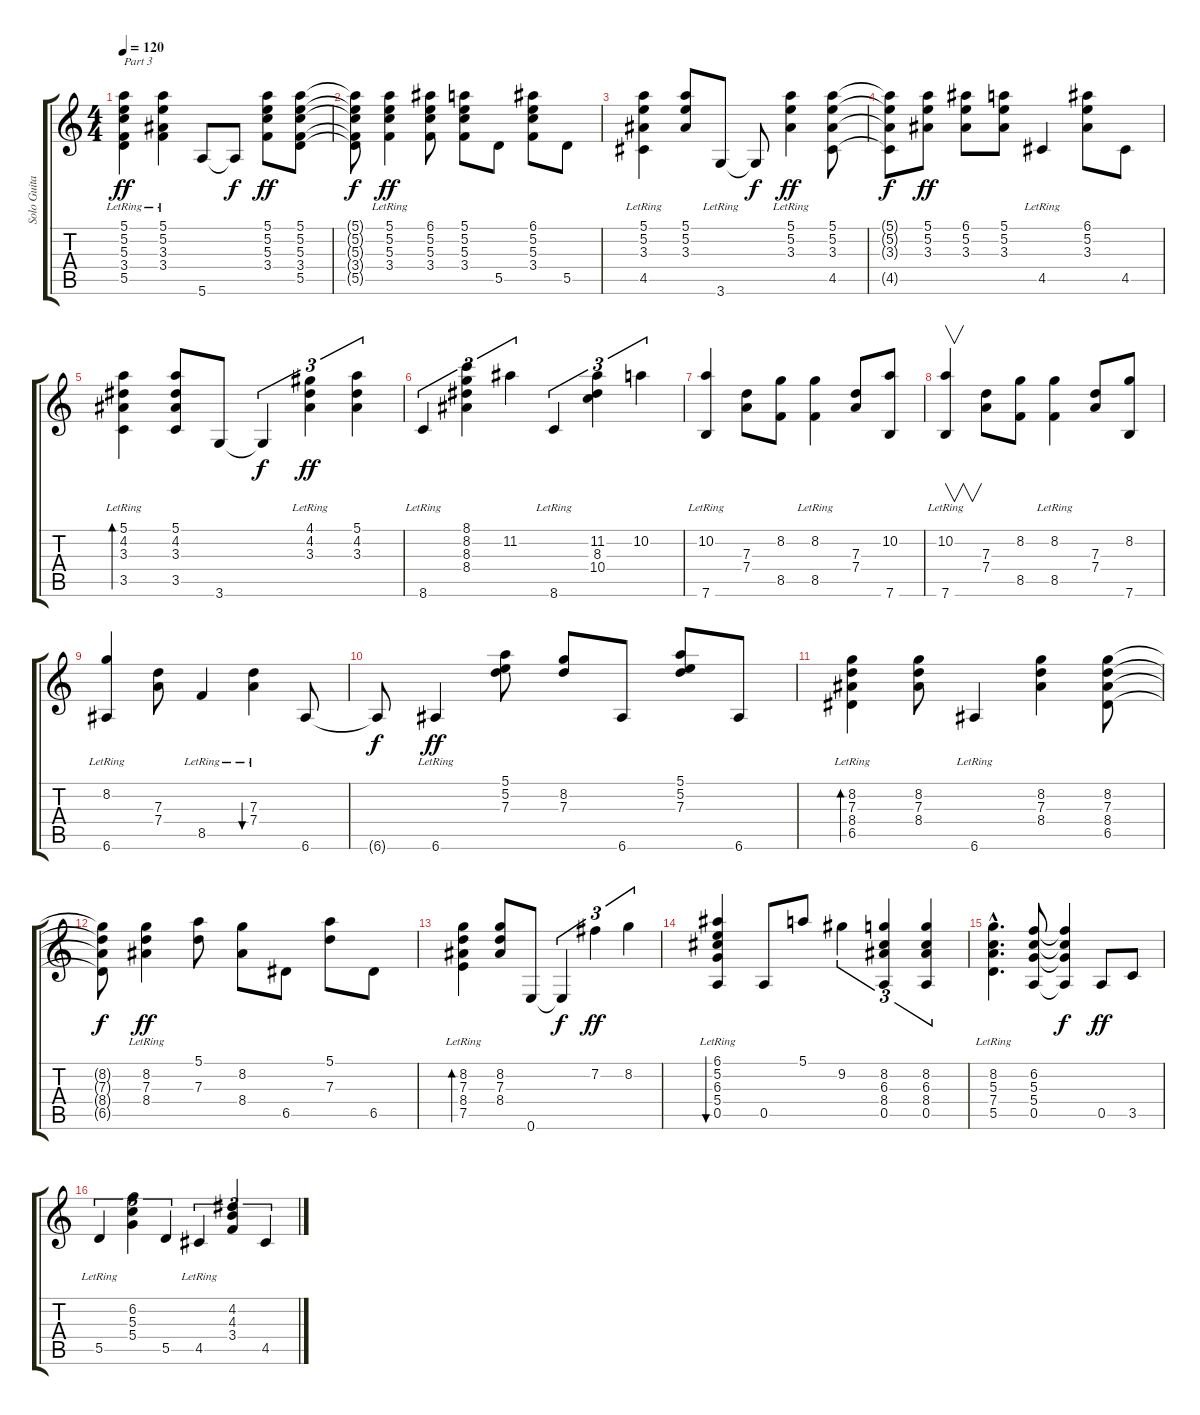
\track ("Solo Guitar" "Solo Guita") {instrument electricguitarjazz}
\staff {score tabs}
\tuning (E4 B3 G3 D3 A2 E2) {hide}
\ts (4 4)
\tempo 120
\clef g2
\ks c
(5.1 5.2 5.3 3.4{lr} 5.5{lr}).4{txt "Part 3" dy ff volume 14 balance 12 instrument electricbassfinger} (5.1 5.2 3.3 3.4{lr}).4 5.6.8 5.6{t}.8{dy f} (5.1 5.2 5.3 3.4).8{dy ff} (5.1 5.2 5.3 3.4 5.5).8 |
(5.1{t} 5.2{t} 5.3{t} 3.4{t} 5.5{t}).8{dy f} (5.1 5.2 5.3 3.4{lr}).4{dy ff} (6.1 5.2 5.3 3.4).8 (5.1 5.2 5.3 3.4).8 5.5.8 (6.1 5.2 5.3 3.4).8 5.5.8 |
(5.1 5.2 3.3 4.5{lr}).4 (5.1 5.2 3.3).8 3.6{lr}.8 3.6{t}.8{dy f} (5.1 5.2 3.3{lr}).4{dy ff} (5.1 5.2 3.3 4.5).8 |
(5.1{t} 5.2{t} 3.3{t} 4.5{t}).8{dy f} (5.1 5.2 3.3).8{dy ff} (6.1 5.2 3.3).8 (5.1 5.2 3.3).8 4.5{lr}.4 (6.1 5.2 3.3).8 4.5.8 |
(5.1 4.2 3.3 3.5{lr}).4{bd 120} (5.1 4.2 3.3 3.5).8 3.6.8 3.6{t}.4{tu (3 2) dy f} (4.1 4.2 3.3{lr}).4{tu (3 2) dy ff} (5.1 4.2 3.3).4{tu (3 2)} |
8.6{lr}.4{tu (3 2)} (8.1 8.2 8.3 8.4).4{tu (3 2)} 11.2.4{tu (3 2)} 8.6{lr}.4{tu (3 2)} (11.2 8.3 10.4).4{tu (3 2)} 10.2.4{tu (3 2)} |
(10.2{lr} 7.6{lr}).4 (7.3 7.4).8 (8.2 8.5).8 (8.2 8.5{lr}).4 (7.3 7.4).8 (10.2 7.6).8 |
(10.2{lr} 7.6{lr}).4{v} (7.3 7.4).8 (8.2 8.5).8 (8.2 8.5{lr}).4 (7.3 7.4).8 (8.2 7.6).8 |
(8.2 6.6{lr}).4 (7.3 7.4).8 8.5{lr}.4 (7.3 7.4{lr}).4{bu 120} 6.6.8 |
6.6{t}.8{dy f} 6.6{lr}.4{dy ff} (5.1 5.2 7.3).8 (8.2 7.3).8 6.6.8 (5.1 5.2 7.3).8 6.6.8 |
(8.2 7.3 8.4 6.5{lr}).4{bd 120} (8.2 7.3 8.4).8 6.6{lr}.4 (8.2 7.3 8.4).4 (8.2 7.3 8.4 6.5).8 |
(8.2{t} 7.3{t} 8.4{t} 6.5{t}).8{dy f} (8.2 7.3 8.4{lr}).4{dy ff} (5.1 7.3).8 (8.2 8.4).8 6.5.8 (5.1 7.3).8 6.5.8 |
(8.2 7.3 8.4 7.5{lr}).4{bd 120} (8.2 7.3 8.4).8 0.6.8 0.6{t}.4{tu (3 2) dy f} 7.2.4{tu (3 2) dy ff} 8.2.4{tu (3 2)} |
(6.1{lr} 5.2 6.3{lr} 5.4 0.5{lr}).4{bu 120} 0.5.8 5.1.8 9.2.4{tu (3 2)} (8.2 6.3 8.4 0.5).4{tu (3 2)} (8.2 6.3 8.4 0.5).4{tu (3 2)} |
(8.2{hac} 5.3{hac} 7.4{hac lr} 5.5{hac lr}).4{d} (6.2 5.3 5.4 0.5).8 (6.2{t} 5.3{t} 5.4{t} 0.5{t}).4{dy f} 0.5.8{dy ff} 3.5.8 |
5.5{lr}.4{tu (3 2)} (6.2 5.3 5.4).4{tu (3 2)} 5.5.4{tu (3 2)} 4.5{lr}.4{tu (3 2)} (4.2 4.3 3.4).4{tu (3 2)} 4.5.4{tu (3 2)}
